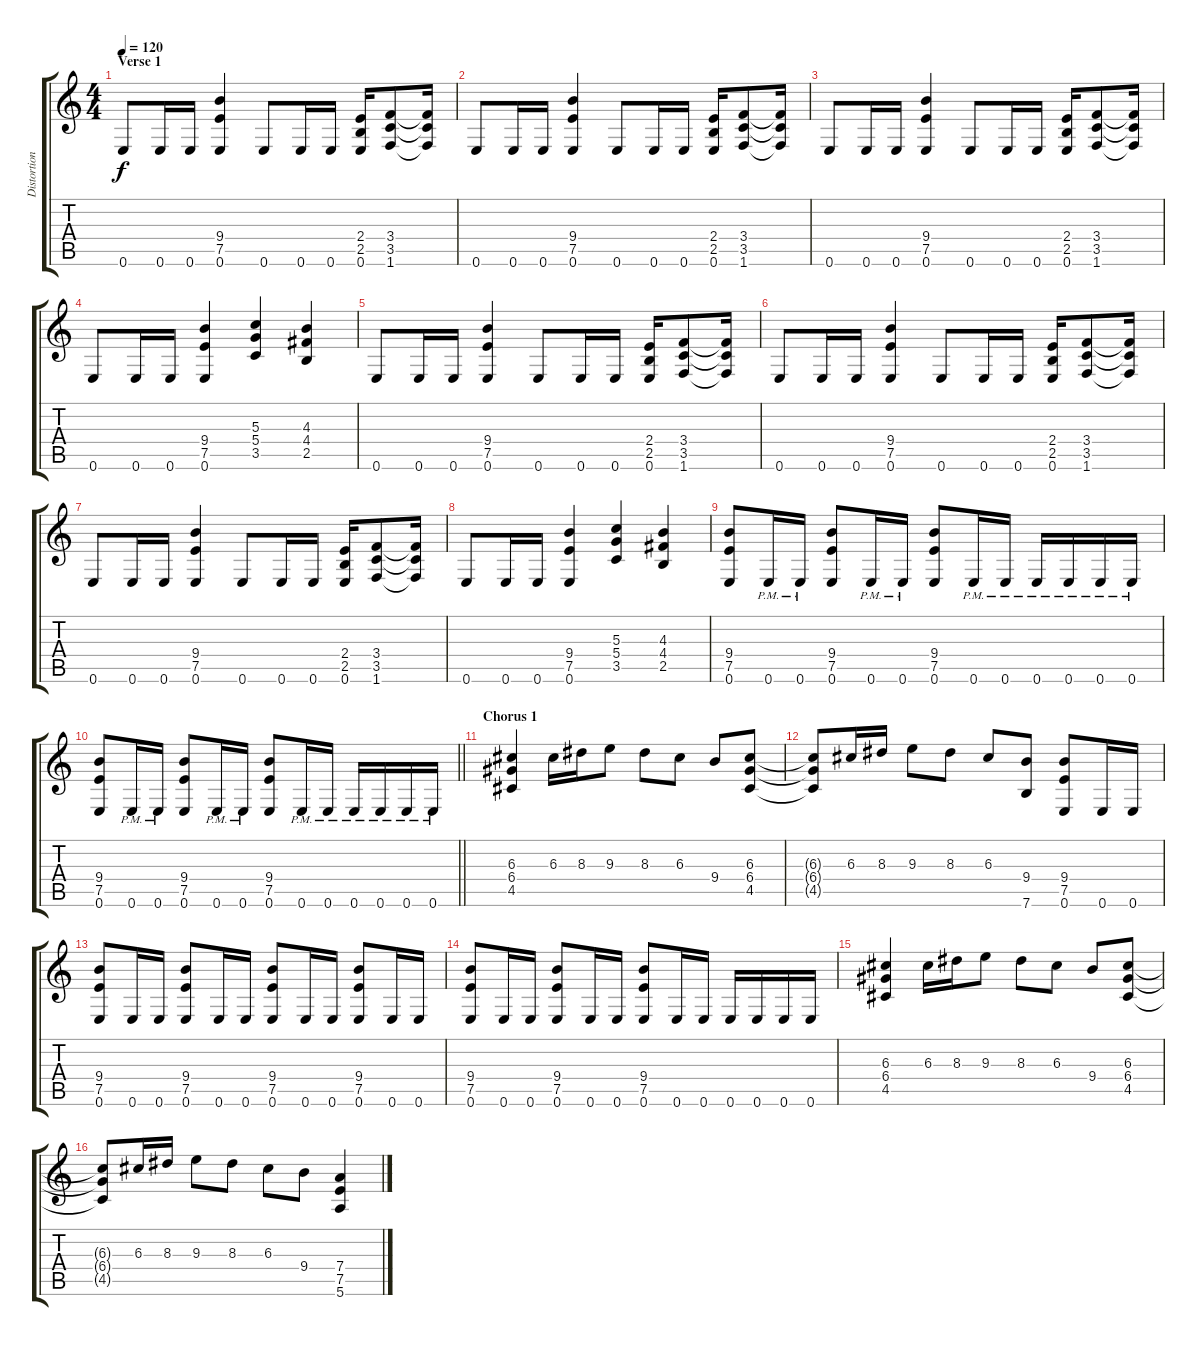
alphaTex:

\track ("Distortion Guitar 2" "Distortion") {instrument distortionguitar}
\staff {score tabs}
\tuning (E4 B3 G3 D3 A2 E2) {hide}
\ts (4 4)
\section ("" "Verse 1")
\tempo 120
\clef g2
\ks c
0.6.8{dy f} 0.6.16 0.6.16 (9.4 7.5 0.6).4 0.6.8 0.6.16 0.6.16 (2.4 2.5 0.6).16 (3.4 3.5 1.6).8 (3.4{t} 3.5{t} 1.6{t}).16 |
0.6.8 0.6.16 0.6.16 (9.4 7.5 0.6).4 0.6.8 0.6.16 0.6.16 (2.4 2.5 0.6).16 (3.4 3.5 1.6).8 (3.4{t} 3.5{t} 1.6{t}).16 |
0.6.8 0.6.16 0.6.16 (9.4 7.5 0.6).4 0.6.8 0.6.16 0.6.16 (2.4 2.5 0.6).16 (3.4 3.5 1.6).8 (3.4{t} 3.5{t} 1.6{t}).16 |
0.6.8 0.6.16 0.6.16 (9.4 7.5 0.6).4 (5.3 5.4 3.5).4 (4.3 4.4 2.5).4 |
0.6.8 0.6.16 0.6.16 (9.4 7.5 0.6).4 0.6.8 0.6.16 0.6.16 (2.4 2.5 0.6).16 (3.4 3.5 1.6).8 (3.4{t} 3.5{t} 1.6{t}).16 |
0.6.8 0.6.16 0.6.16 (9.4 7.5 0.6).4 0.6.8 0.6.16 0.6.16 (2.4 2.5 0.6).16 (3.4 3.5 1.6).8 (3.4{t} 3.5{t} 1.6{t}).16 |
0.6.8 0.6.16 0.6.16 (9.4 7.5 0.6).4 0.6.8 0.6.16 0.6.16 (2.4 2.5 0.6).16 (3.4 3.5 1.6).8 (3.4{t} 3.5{t} 1.6{t}).16 |
0.6.8 0.6.16 0.6.16 (9.4 7.5 0.6).4 (5.3 5.4 3.5).4 (4.3 4.4 2.5).4 |
(9.4 7.5 0.6).8 0.6{pm}.16 0.6{pm}.16 (9.4 7.5 0.6).8 0.6{pm}.16 0.6{pm}.16 (9.4 7.5 0.6).8 0.6{pm}.16 0.6{pm}.16 0.6{pm}.16 0.6{pm}.16 0.6{pm}.16 0.6{pm}.16 |
\barLineRight lightlight
(9.4 7.5 0.6).8 0.6{pm}.16 0.6{pm}.16 (9.4 7.5 0.6).8 0.6{pm}.16 0.6{pm}.16 (9.4 7.5 0.6).8 0.6{pm}.16 0.6{pm}.16 0.6{pm}.16 0.6{pm}.16 0.6{pm}.16 0.6{pm}.16 |
\section ("" "Chorus 1")
(6.3 6.4 4.5).4 6.3.16 8.3.16 9.3.8 8.3.8 6.3.8 9.4.8 (6.3 6.4 4.5).8 |
(6.3{t} 6.4{t} 4.5{t}).8 6.3.16 8.3.16 9.3.8 8.3.8 6.3.8 (9.4 7.6).8 (9.4 7.5 0.6).8 0.6.16 0.6.16 |
(9.4 7.5 0.6).8 0.6.16 0.6.16 (9.4 7.5 0.6).8 0.6.16 0.6.16 (9.4 7.5 0.6).8 0.6.16 0.6.16 (9.4 7.5 0.6).8 0.6.16 0.6.16 |
(9.4 7.5 0.6).8 0.6.16 0.6.16 (9.4 7.5 0.6).8 0.6.16 0.6.16 (9.4 7.5 0.6).8 0.6.16 0.6.16 0.6.16 0.6.16 0.6.16 0.6.16 |
(6.3 6.4 4.5).4 6.3.16 8.3.16 9.3.8 8.3.8 6.3.8 9.4.8 (6.3 6.4 4.5).8 |
(6.3{t} 6.4{t} 4.5{t}).8 6.3.16 8.3.16 9.3.8 8.3.8 6.3.8 9.4.8 (7.4 7.5 5.6).4
